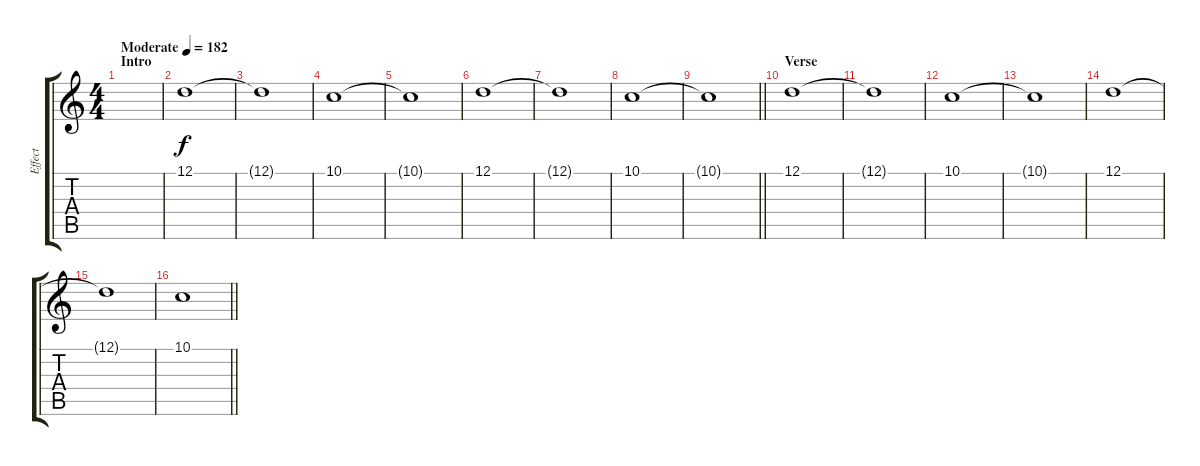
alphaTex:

\track ("Effect" "Effect") {instrument choiraahs}
\staff {score tabs}
\tuning (D4 A3 F3 C3 G2 C2) {hide}
\ts (4 4)
\section ("" "Intro")
\tempo (182 "Moderate")
\clef g2
\ks c
|
12.1.1 |
12.1{t}.1 |
10.1.1 |
10.1{t}.1 |
12.1.1 |
12.1{t}.1 |
10.1.1 |
\barLineRight lightlight
10.1{t}.1 |
\section ("" "Verse")
12.1.1 |
12.1{t}.1 |
10.1.1 |
10.1{t}.1 |
12.1.1 |
12.1{t}.1 |
\barLineRight lightlight
10.1.1
